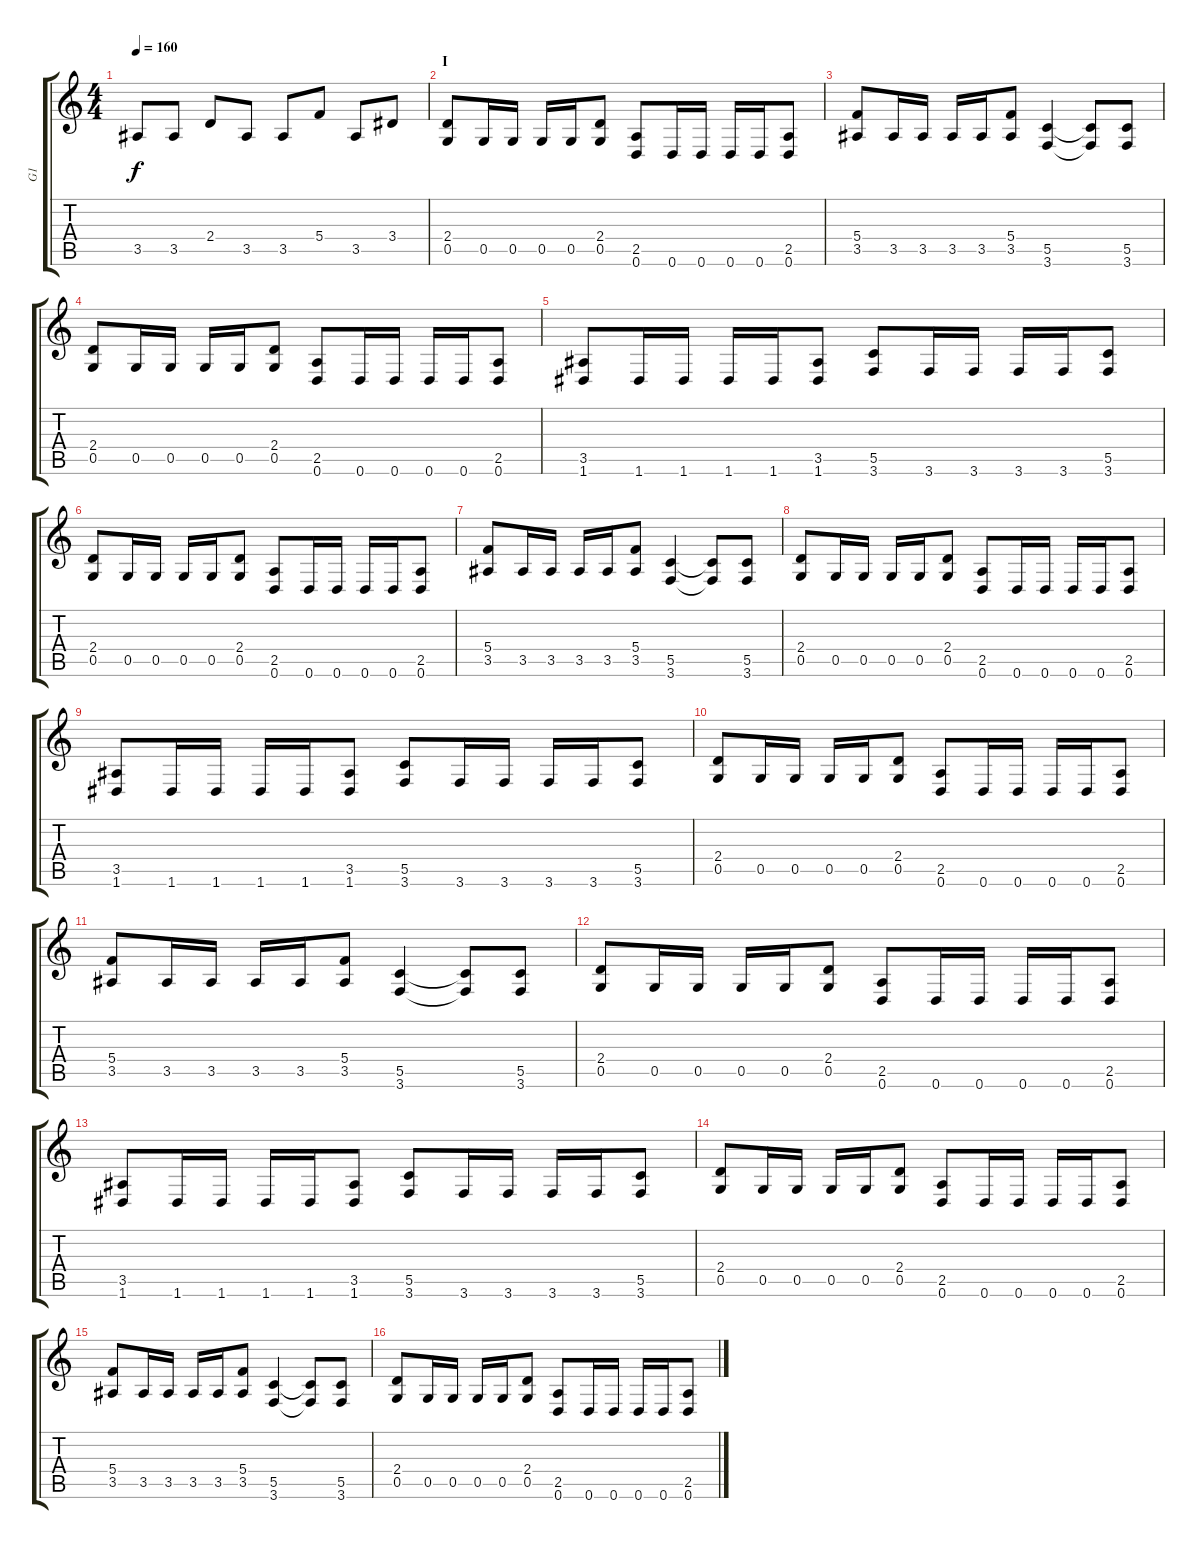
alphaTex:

\track ("G1" "G1") {instrument distortionguitar}
\staff {score tabs}
\tuning (D4 A3 F3 C3 G2 D2) {hide}
\ts (4 4)
\tempo 160
\clef g2
\ks c
3.5.8{dy f} 3.5.8 2.4.8 3.5.8 3.5.8 5.4.8 3.5.8 3.4.8 |
\section ("" "I")
(2.4 0.5).8 0.5.16 0.5.16 0.5.16 0.5.16 (2.4 0.5).8 (2.5 0.6).8 0.6.16 0.6.16 0.6.16 0.6.16 (2.5 0.6).8 |
(5.4 3.5).8 3.5.16 3.5.16 3.5.16 3.5.16 (5.4 3.5).8 (5.5 3.6).4 (5.5{t} 3.6{t}).8 (5.5 3.6).8 |
(2.4 0.5).8 0.5.16 0.5.16 0.5.16 0.5.16 (2.4 0.5).8 (2.5 0.6).8 0.6.16 0.6.16 0.6.16 0.6.16 (2.5 0.6).8 |
(3.5 1.6).8 1.6.16 1.6.16 1.6.16 1.6.16 (3.5 1.6).8 (5.5 3.6).8 3.6.16 3.6.16 3.6.16 3.6.16 (5.5 3.6).8 |
(2.4 0.5).8 0.5.16 0.5.16 0.5.16 0.5.16 (2.4 0.5).8 (2.5 0.6).8 0.6.16 0.6.16 0.6.16 0.6.16 (2.5 0.6).8 |
(5.4 3.5).8 3.5.16 3.5.16 3.5.16 3.5.16 (5.4 3.5).8 (5.5 3.6).4 (5.5{t} 3.6{t}).8 (5.5 3.6).8 |
(2.4 0.5).8 0.5.16 0.5.16 0.5.16 0.5.16 (2.4 0.5).8 (2.5 0.6).8 0.6.16 0.6.16 0.6.16 0.6.16 (2.5 0.6).8 |
(3.5 1.6).8 1.6.16 1.6.16 1.6.16 1.6.16 (3.5 1.6).8 (5.5 3.6).8 3.6.16 3.6.16 3.6.16 3.6.16 (5.5 3.6).8 |
(2.4 0.5).8 0.5.16 0.5.16 0.5.16 0.5.16 (2.4 0.5).8 (2.5 0.6).8 0.6.16 0.6.16 0.6.16 0.6.16 (2.5 0.6).8 |
(5.4 3.5).8 3.5.16 3.5.16 3.5.16 3.5.16 (5.4 3.5).8 (5.5 3.6).4 (5.5{t} 3.6{t}).8 (5.5 3.6).8 |
(2.4 0.5).8 0.5.16 0.5.16 0.5.16 0.5.16 (2.4 0.5).8 (2.5 0.6).8 0.6.16 0.6.16 0.6.16 0.6.16 (2.5 0.6).8 |
(3.5 1.6).8 1.6.16 1.6.16 1.6.16 1.6.16 (3.5 1.6).8 (5.5 3.6).8 3.6.16 3.6.16 3.6.16 3.6.16 (5.5 3.6).8 |
(2.4 0.5).8 0.5.16 0.5.16 0.5.16 0.5.16 (2.4 0.5).8 (2.5 0.6).8 0.6.16 0.6.16 0.6.16 0.6.16 (2.5 0.6).8 |
(5.4 3.5).8 3.5.16 3.5.16 3.5.16 3.5.16 (5.4 3.5).8 (5.5 3.6).4 (5.5{t} 3.6{t}).8 (5.5 3.6).8 |
(2.4 0.5).8 0.5.16 0.5.16 0.5.16 0.5.16 (2.4 0.5).8 (2.5 0.6).8 0.6.16 0.6.16 0.6.16 0.6.16 (2.5 0.6).8
